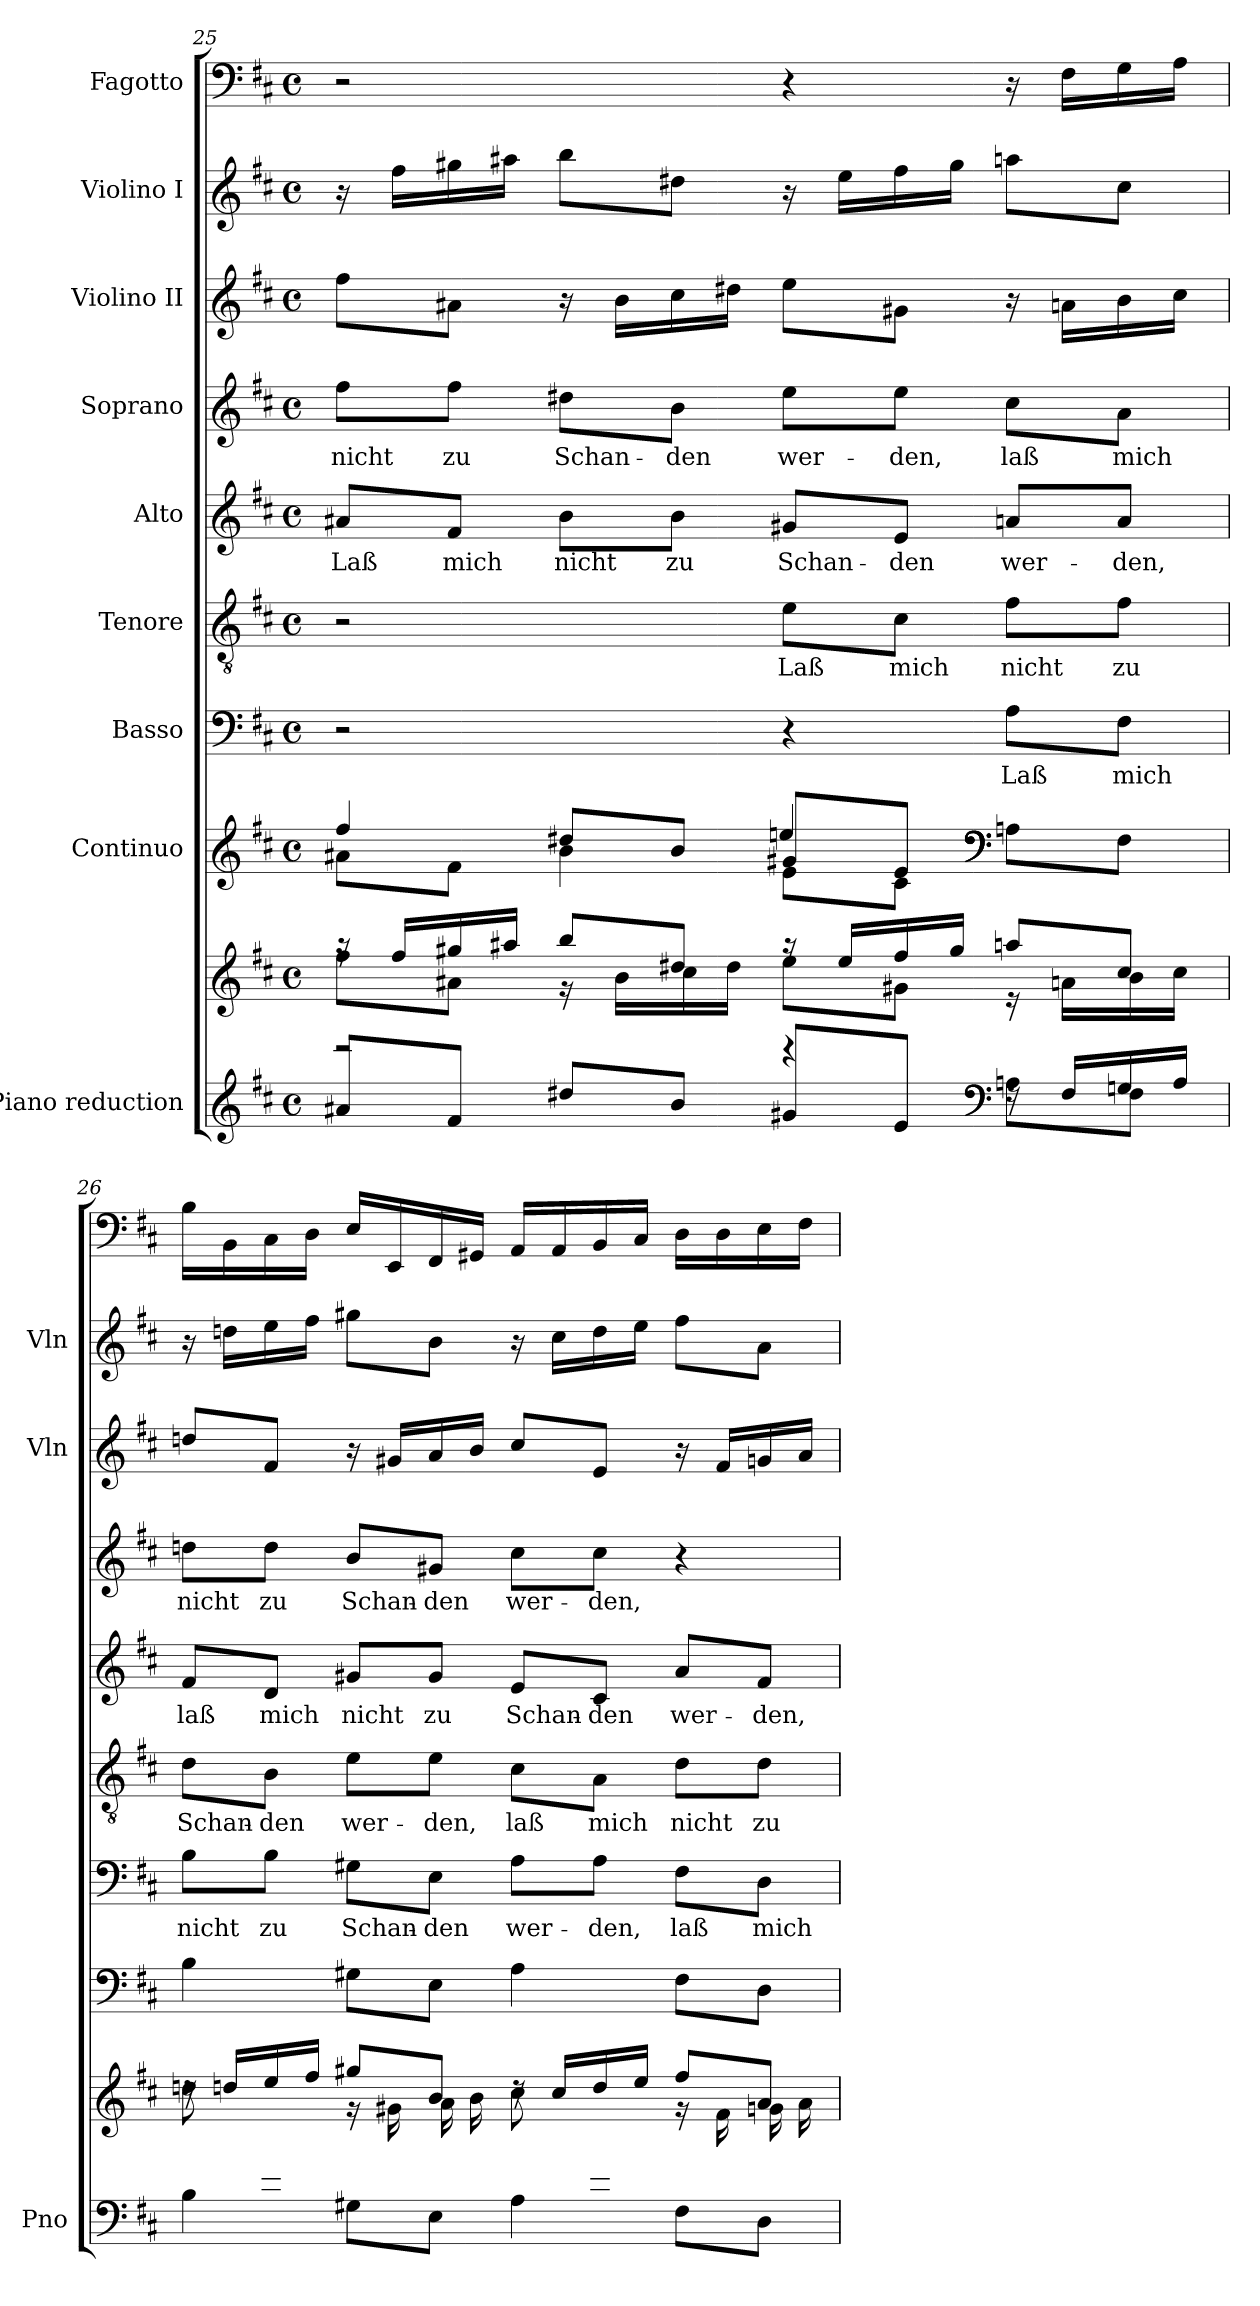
**kern	**kern	**kern	**kern	**text	**kern	**text	**kern	**text	**kern	**text	**kern	**kern	**kern
*part9	*part9	*part8	*part7	*part7	*part6	*part6	*part5	*part5	*part4	*part4	*part3	*part2	*part1
*staff10	*staff9	*staff8	*staff7	*staff7	*staff6	*staff6	*staff5	*staff5	*staff4	*staff4	*staff3	*staff2	*staff1
*I"Piano reduction	*	*I"Continuo	*I"Basso	*	*I"Tenore	*	*I"Alto	*	*I"Soprano	*	*I"Violino II	*I"Violino I	*I"Fagotto
*I'Pno	*	*	*	*	*	*	*	*	*	*	*I'Vln	*I'Vln	*
*clefG2	*clefG2	*clefG2	*clefF4	*	*clefGv2	*	*clefG2	*	*clefG2	*	*clefG2	*clefG2	*clefF4
*k[f#c#]	*k[f#c#]	*k[f#c#]	*k[f#c#]	*	*k[f#c#]	*	*k[f#c#]	*	*k[f#c#]	*	*k[f#c#]	*k[f#c#]	*k[f#c#]
*M4/4	*M4/4	*M4/4	*M4/4	*	*M4/4	*	*M4/4	*	*M4/4	*	*M4/4	*M4/4	*M4/4
*met(c)	*met(c)	*met(c)	*met(c)	*	*met(c)	*	*met(c)	*	*met(c)	*	*met(c)	*met(c)	*met(c)
=25	=25	=25	=25	=25	=25	=25	=25	=25	=25	=25	=25	=25	=25
*^	*^	*^	*	*	*	*	*	*	*	*	*	*	*
*	*	*	*	*	*^	*	*	*	*	*	*	*	*	*	*	*
!	!	!	!	!	!	!	!	!	!	!	!	!LO:LY:b	!	!LO:LY:b	!	!	!
8a#X/L	2reee	16raa	8ff#\L	4ff#/	8a#X\L	2ryy	2r	.	2r	.	8a#X/L	Laß	8ff#\L	nicht	8ff#\L	16r	2r
.	.	16ff#/LL	.	.	.	.	.	.	.	.	.	.	.	.	.	16ff#\LL	.
!	!	!	!	!	!	!	!	!	!	!	!	!LO:LY:b	!	!LO:LY:b	!	!	!
8f#/J	.	16gg#X/	8a#X\J	.	8f#\J	.	.	.	.	.	8f#/J	mich	8ff#\J	zu	8a#X\J	16gg#X\	.
.	.	16aa#X/JJ	.	.	.	.	.	.	.	.	.	.	.	.	.	16aa#X\JJ	.
!	!	!	!	!	!	!	!	!	!	!	!	!LO:LY:b	!	!LO:LY:b	!	!	!
8dd#X/L	.	8bb/L	16r	8dd#X/L	4b\	.	.	.	.	.	8b\L	nicht	8dd#X\L	Schan-	16r	8bb\L	.
.	.	.	16b\LL	.	.	.	.	.	.	.	.	.	.	.	16b\LL	.	.
!	!	!	!	!	!	!	!	!	!	!	!	!LO:LY:b	!	!LO:LY:b	!	!	!
8b/J	.	8dd#X/J	16cc#\	8b/J	.	.	.	.	.	.	8b\J	zu	8b\J	den	16cc#\	8dd#X\J	.
.	.	.	16dd#\JJ	.	.	.	.	.	.	.	.	.	.	.	16dd#X\JJ	.	.
!	!	!	!	!	!	!	!	!	!	!LO:LY:b	!	!LO:LY:b	!	!LO:LY:b	!	!	!
8g#X/L	4reee	16raa	8ee\L	8g#X/L	8e\L	4een/	4r	.	8e\L	Laß	8g#X/L	Schan-	8ee\L	wer-	8ee\L	16r	4r
.	.	16ee/LL	.	.	.	.	.	.	.	.	.	.	.	.	.	16ee\LL	.
!	!	!	!	!	!	!	!	!	!	!LO:LY:b	!	!LO:LY:b	!	!LO:LY:b	!	!	!
8e/J	.	16ff#/	8g#X\J	8e/J	8c#\J	.	.	.	8c#\J	mich	8e/J	den	8ee\J	den,	8g#X\J	16ff#\	.
.	.	16gg#/JJ	.	.	.	.	.	.	.	.	.	.	.	.	.	16gg#\JJ	.
*clefF4	*	*	*	*clefF4	*	*	*	*	*	*	*	*	*	*	*	*	*
!	!	!	!	!	!	!	!	!LO:LY:b	!	!LO:LY:b	!	!LO:LY:b	!	!LO:LY:b	!	!	!
16rF	8An\L	8aan/L	16r	4ryy	8An\L	4ryy	8A\L	Laß	8f#\L	nicht	8an/L	wer-	8cc#\L	laß	16r	8aan\L	16r
16F#!/LL	.	.	16an\LL	.	.	.	.	.	.	.	.	.	.	.	16an\LL	.	16F#\LL
!	!	!	!	!	!	!	!	!LO:LY:b	!	!LO:LY:b	!	!LO:LY:b	!	!LO:LY:b	!	!	!
16Gn!/	8F#\J	8cc#/J	16b\	.	8F#\J	.	8F#\J	mich	8f#\J	zu	8a/J	den,	8a\J	mich	16b\	8cc#\J	16G\
16A!/JJ	.	.	16cc#\JJ	.	.	.	.	.	.	.	.	.	.	.	16cc#\JJ	.	16A\JJ
*	*	*	*	*v	*v	*v	*	*	*	*	*	*	*	*	*	*	*
=26	=26	=26	=26	=26	=26	=26	=26	=26	=26	=26	=26	=26	=26	=26	=26
!	!	!	!	!	!	!LO:LY:b	!	!LO:LY:b	!	!LO:LY:b	!	!LO:LY:b	!	!	!
8ryy	4B\	16rdd	8ddn\L	4B\	8B\L	nicht	8d\L	Schan-	8f#/L	laß	8ddn\L	nicht	8ddn/L	16r	16B\LL
.	.	16ddn/LL	.	.	.	.	.	.	.	.	.	.	.	16ddn\LL	16BB\
!	!	!	!	!	!	!LO:LY:b	!	!LO:LY:b	!	!LO:LY:b	!	!LO:LY:b	!	!	!
8f#/J	.	16ee/	8ryy	.	8B\J	zu	8B\J	den	8d/J	mich	8dd\J	zu	8f#/J	16ee\	16C#\
.	.	16ff#/JJ	.	.	.	.	.	.	.	.	.	.	.	16ff#\JJ	16D\JJ
!	!	!	!	!	!	!LO:LY:b	!	!LO:LY:b	!	!LO:LY:b	!	!LO:LY:b	!	!	!
4.ryy	8G#X\L	8gg#X/L	16r	8G#X\L	8G#X\L	Schan-	8e\L	wer-	8g#X/L	nicht	8b/L	Schan-	16r	8gg#X\L	16E/LL
.	.	.	16g#X\LL	.	.	.	.	.	.	.	.	.	16g#X/LL	.	16EE/
!	!	!	!	!	!	!LO:LY:b	!	!LO:LY:b	!	!LO:LY:b	!	!LO:LY:b	!	!	!
.	8E\J	8b/J	16a\	8E\J	8E\J	den	8e\J	den,	8g#/J	zu	8g#X/J	den	16a/	8b\J	16FF#/
.	.	.	16b\JJ	.	.	.	.	.	.	.	.	.	16b/JJ	.	16GG#X/JJ
!	!	!	!	!	!	!LO:LY:b	!	!LO:LY:b	!	!LO:LY:b	!	!LO:LY:b	!	!	!
.	4A\	16rdd	8cc#\L	4A\	8A\L	wer-	8c#\L	laß	8e/L	Schan-	8cc#\L	wer-	8cc#/L	16r	16AA/LL
.	.	16cc#/LL	.	.	.	.	.	.	.	.	.	.	.	16cc#\LL	16AA/
!	!	!	!	!	!	!LO:LY:b	!	!LO:LY:b	!	!LO:LY:b	!	!LO:LY:b	!	!	!
8e/J	.	16dd/	8ryy	.	8A\J	den,	8A\J	mich	8c#/J	den	8cc#\J	den,	8e/J	16dd\	16BB/
.	.	16ee/JJ	.	.	.	.	.	.	.	.	.	.	.	16ee\JJ	16C#/JJ
!	!	!	!	!	!	!LO:LY:b	!	!LO:LY:b	!	!LO:LY:b	!	!	!	!	!
4ryy	8F#\L	8ff#/L	16r	8F#\L	8F#\L	laß	8d\L	nicht	8a/L	wer-	4r	.	16r	8ff#\L	16D\LL
.	.	.	16f#\LL	.	.	.	.	.	.	.	.	.	16f#/LL	.	16D\
!	!	!	!	!	!	!LO:LY:b	!	!LO:LY:b	!	!LO:LY:b	!	!	!	!	!
.	8D\J	8a/J	16gn\	8D\J	8D\J	mich	8d\J	zu	8f#/J	den,	.	.	16gn/	8a\J	16E\
.	.	.	16a\JJ	.	.	.	.	.	.	.	.	.	16a/JJ	.	16F#\JJ
*v	*v	*	*	*	*	*	*	*	*	*	*	*	*	*	*
*	*v	*v	*	*	*	*	*	*	*	*	*	*	*	*
=	=	=	=	=	=	=	=	=	=	=	=	=	=
*-	*-	*-	*-	*-	*-	*-	*-	*-	*-	*-	*-	*-	*-
